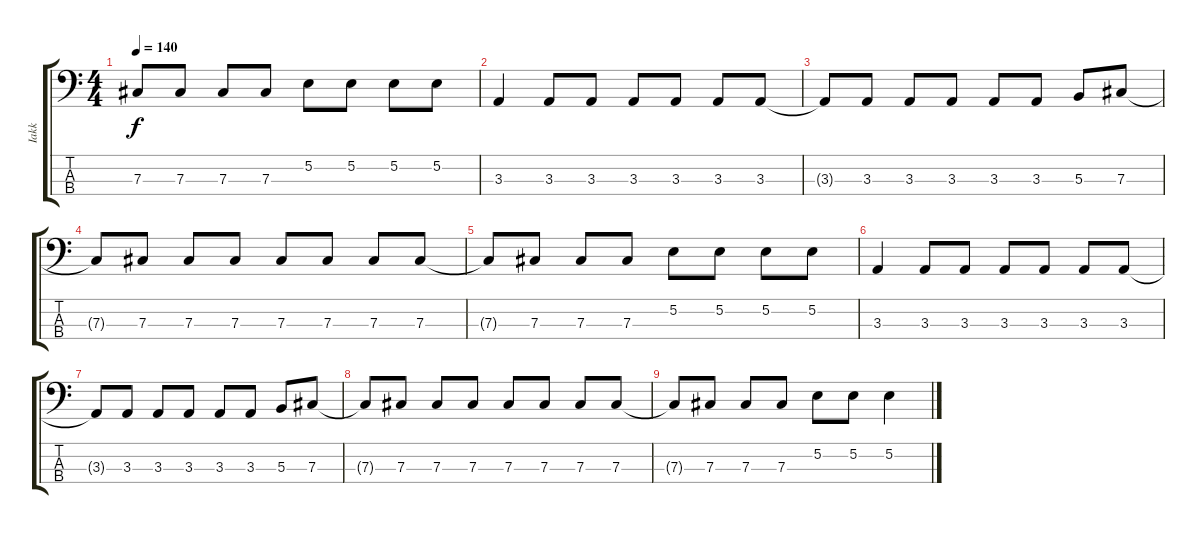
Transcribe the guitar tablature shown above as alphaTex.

\track ("Iakk" "Iakk") {instrument electricbassfinger}
\staff {score tabs}
\tuning (E2 B1 Gb1 B0) {hide}
\ts (4 4)
\tempo 140
\clef f4
\ks c
7.3{t}.8{dy f} 7.3.8 7.3.8 7.3.8 5.2.8 5.2.8 5.2.8 5.2.8 |
3.3.4 3.3.8 3.3.8 3.3.8 3.3.8 3.3.8 3.3.8 |
3.3{t}.8 3.3.8 3.3.8 3.3.8 3.3.8 3.3.8 5.3.8 7.3.8 |
7.3{t}.8 7.3.8 7.3.8 7.3.8 7.3.8 7.3.8 7.3.8 7.3.8 |
7.3{t}.8 7.3.8 7.3.8 7.3.8 5.2.8 5.2.8 5.2.8 5.2.8 |
3.3.4 3.3.8 3.3.8 3.3.8 3.3.8 3.3.8 3.3.8 |
3.3{t}.8 3.3.8 3.3.8 3.3.8 3.3.8 3.3.8 5.3.8 7.3.8 |
7.3{t}.8 7.3.8 7.3.8 7.3.8 7.3.8 7.3.8 7.3.8 7.3.8 |
7.3{t}.8 7.3.8 7.3.8 7.3.8 5.2.8 5.2.8 5.2.4
